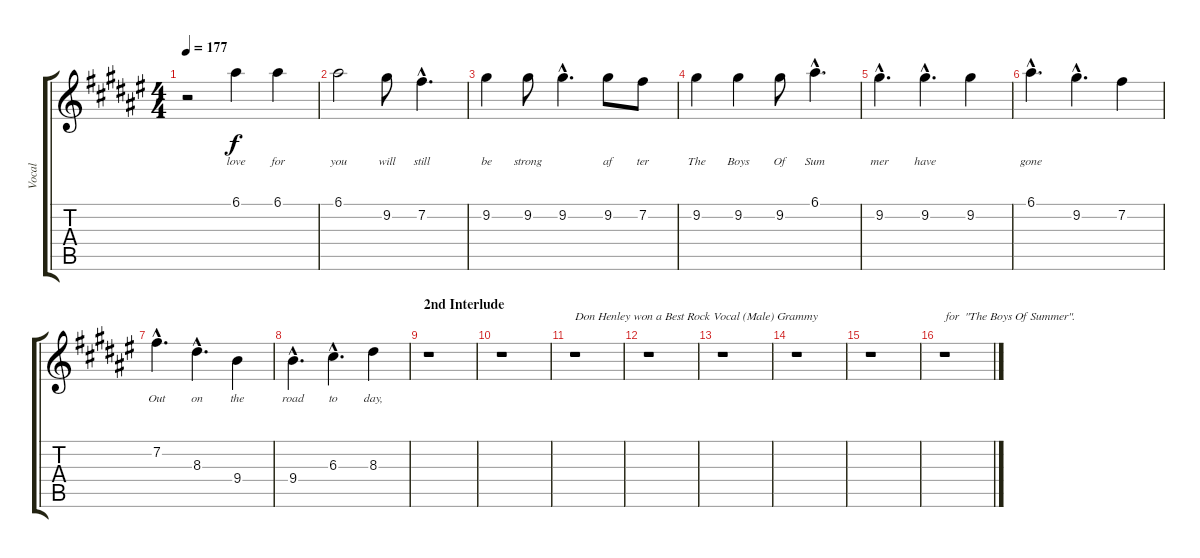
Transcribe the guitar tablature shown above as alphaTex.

\track ("Vocal" "Vocal") {instrument electricguitarjazz}
\staff {score tabs}
\tuning (E4 B3 G3 D3 A2 E2) {hide}
\ts (4 4)
\tempo 177
\clef g2
\ks d#minor
r.2{dy f} 6.1.4{lyrics (0 "love") lyrics (1 "") lyrics (2 "") lyrics (3 "") lyrics (4 "")} 6.1.4{lyrics (0 "for") lyrics (1 "") lyrics (2 "") lyrics (3 "") lyrics (4 "")} |
6.1.2{lyrics (0 "you") lyrics (1 "") lyrics (2 "") lyrics (3 "") lyrics (4 "")} 9.2.8{lyrics (0 "will") lyrics (1 "") lyrics (2 "") lyrics (3 "") lyrics (4 "")} 7.2{hac}.4{d lyrics (0 "still") lyrics (1 "") lyrics (2 "") lyrics (3 "") lyrics (4 "")} |
9.2.4{lyrics (0 "be") lyrics (1 "") lyrics (2 "") lyrics (3 "") lyrics (4 "")} 9.2.8{lyrics (0 "strong") lyrics (1 "") lyrics (2 "") lyrics (3 "") lyrics (4 "")} 9.2{hac}.4{d lyrics (0 "") lyrics (1 "") lyrics (2 "") lyrics (3 "") lyrics (4 "")} 9.2.8{lyrics (0 "af") lyrics (1 "") lyrics (2 "") lyrics (3 "") lyrics (4 "")} 7.2.8{lyrics (0 "ter") lyrics (1 "") lyrics (2 "") lyrics (3 "") lyrics (4 "")} |
9.2.4{lyrics (0 "The") lyrics (1 "") lyrics (2 "") lyrics (3 "") lyrics (4 "")} 9.2.4{lyrics (0 "Boys") lyrics (1 "") lyrics (2 "") lyrics (3 "") lyrics (4 "")} 9.2.8{lyrics (0 "Of") lyrics (1 "") lyrics (2 "") lyrics (3 "") lyrics (4 "")} 6.1{hac}.4{d lyrics (0 "Sum") lyrics (1 "") lyrics (2 "") lyrics (3 "") lyrics (4 "")} |
9.2{hac}.4{d lyrics (0 "mer") lyrics (1 "") lyrics (2 "") lyrics (3 "") lyrics (4 "")} 9.2{hac}.4{d lyrics (0 "have") lyrics (1 "") lyrics (2 "") lyrics (3 "") lyrics (4 "")} 9.2.4{lyrics (0 "") lyrics (1 "") lyrics (2 "") lyrics (3 "") lyrics (4 "")} |
6.1{hac}.4{d lyrics (0 "gone") lyrics (1 "") lyrics (2 "") lyrics (3 "") lyrics (4 "")} 9.2{hac}.4{d lyrics (0 "") lyrics (1 "") lyrics (2 "") lyrics (3 "") lyrics (4 "")} 7.2.4{lyrics (0 "") lyrics (1 "") lyrics (2 "") lyrics (3 "") lyrics (4 "")} |
7.2{hac}.4{d lyrics (0 "Out") lyrics (1 "") lyrics (2 "") lyrics (3 "") lyrics (4 "")} 8.3{hac}.4{d lyrics (0 "on") lyrics (1 "") lyrics (2 "") lyrics (3 "") lyrics (4 "")} 9.4.4{lyrics (0 "the") lyrics (1 "") lyrics (2 "") lyrics (3 "") lyrics (4 "")} |
9.4{hac}.4{d lyrics (0 "road") lyrics (1 "") lyrics (2 "") lyrics (3 "") lyrics (4 "")} 6.3{hac}.4{d lyrics (0 "to") lyrics (1 "") lyrics (2 "") lyrics (3 "") lyrics (4 "")} 8.3.4{lyrics (0 "day,") lyrics (1 "") lyrics (2 "") lyrics (3 "") lyrics (4 "")} |
\section ("" "2nd Interlude")
r.1 |
r.1 |
r.1{txt "Don Henley won a Best Rock Vocal (Male) Grammy "} |
r.1 |
r.1 |
r.1 |
r.1 |
r.1{txt "for  \"The Boys Of Summer\"."}
